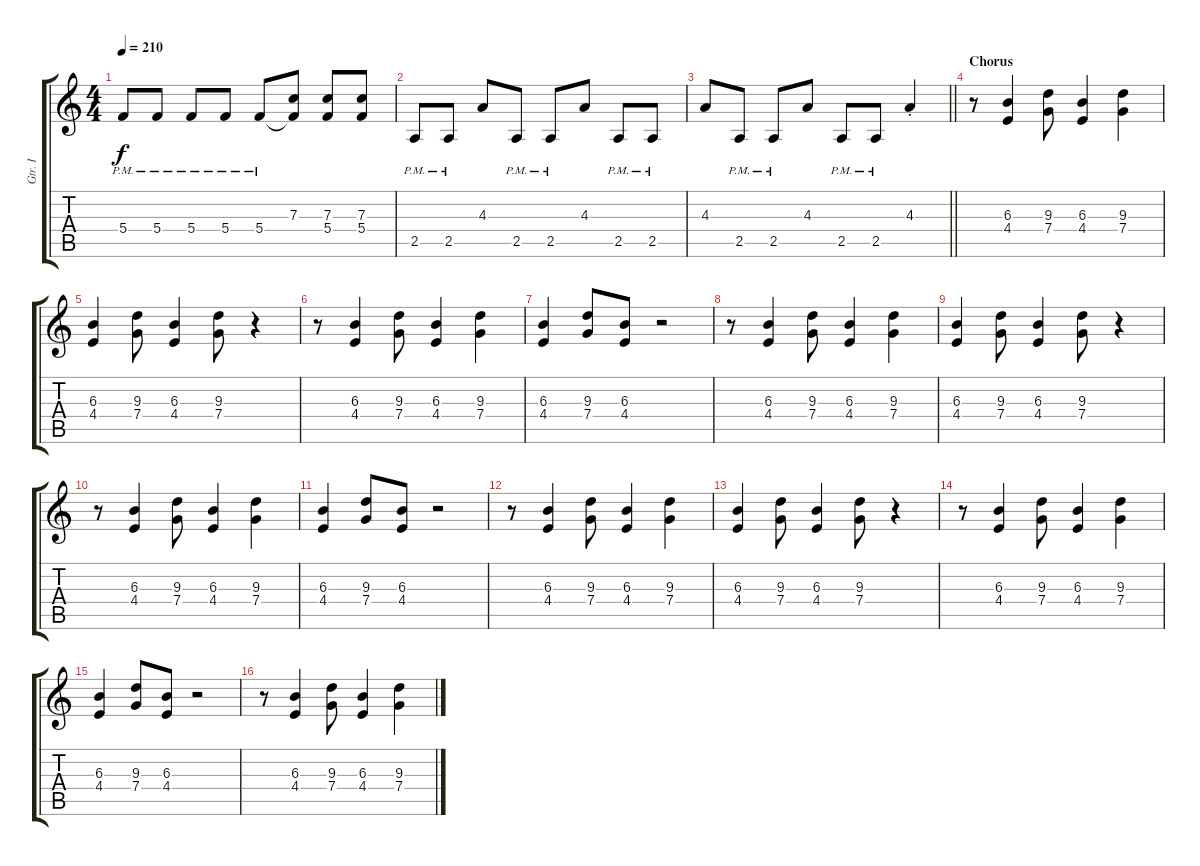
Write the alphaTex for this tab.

\track ("Gtr. I" "Gtr. I") {instrument distortionguitar}
\staff {score tabs}
\tuning (D4 A3 F3 C3 G2 D2) {hide}
\ts (4 4)
\tempo 210
\clef g2
\ks c
5.4{pm}.8{dy f} 5.4{pm}.8 5.4{pm}.8 5.4{pm}.8 5.4{pm}.8 (7.3 5.4{t}).8 (7.3 5.4).8 (7.3 5.4).8 |
2.5{pm}.8 2.5{pm}.8 4.3.8 2.5{pm}.8 2.5{pm}.8 4.3.8 2.5{pm}.8 2.5{pm}.8 |
\barLineRight lightlight
4.3.8 2.5{pm}.8 2.5{pm}.8 4.3.8 2.5{pm}.8 2.5{pm}.8 4.3{st}.4 |
\section ("" "Chorus")
r.8 (6.3 4.4).4 (9.3 7.4).8 (6.3 4.4).4 (9.3 7.4).4 |
(6.3 4.4).4 (9.3 7.4).8 (6.3 4.4).4 (9.3 7.4).8 r.4 |
r.8 (6.3 4.4).4 (9.3 7.4).8 (6.3 4.4).4 (9.3 7.4).4 |
(6.3 4.4).4 (9.3 7.4).8 (6.3 4.4).8 r.2 |
r.8 (6.3 4.4).4 (9.3 7.4).8 (6.3 4.4).4 (9.3 7.4).4 |
(6.3 4.4).4 (9.3 7.4).8 (6.3 4.4).4 (9.3 7.4).8 r.4 |
r.8 (6.3 4.4).4 (9.3 7.4).8 (6.3 4.4).4 (9.3 7.4).4 |
(6.3 4.4).4 (9.3 7.4).8 (6.3 4.4).8 r.2 |
r.8 (6.3 4.4).4 (9.3 7.4).8 (6.3 4.4).4 (9.3 7.4).4 |
(6.3 4.4).4 (9.3 7.4).8 (6.3 4.4).4 (9.3 7.4).8 r.4 |
r.8 (6.3 4.4).4 (9.3 7.4).8 (6.3 4.4).4 (9.3 7.4).4 |
(6.3 4.4).4 (9.3 7.4).8 (6.3 4.4).8 r.2 |
r.8 (6.3 4.4).4 (9.3 7.4).8 (6.3 4.4).4 (9.3 7.4).4
